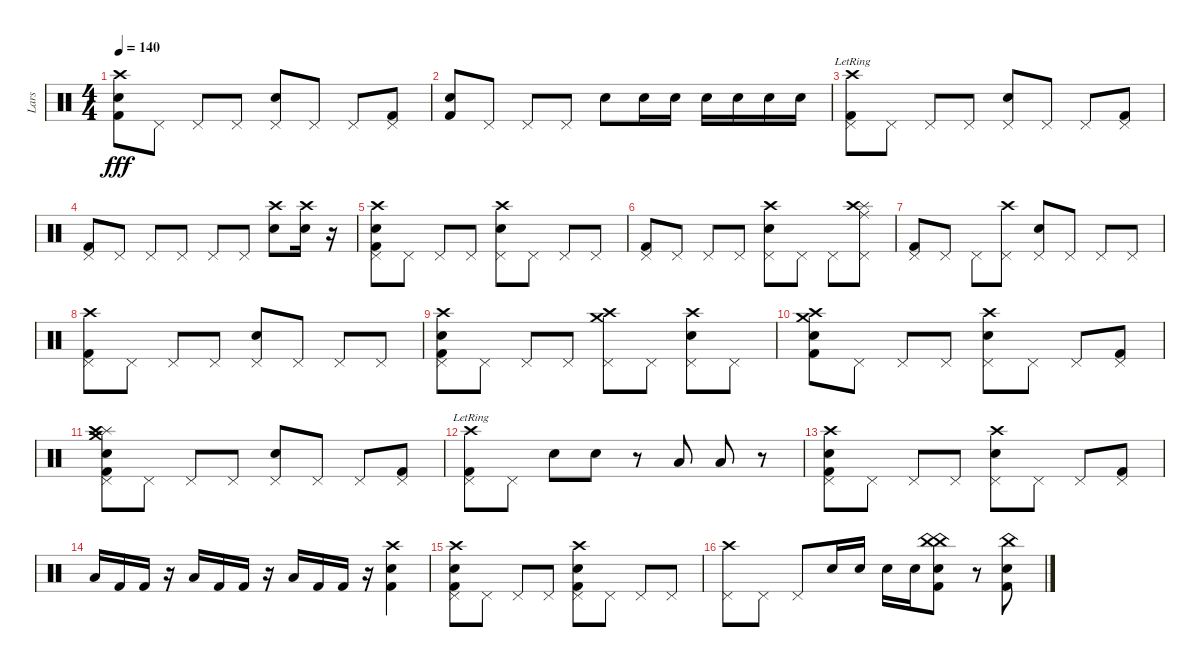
\track ("Lars" "Lars") {instrument percussion}
\staff {score}
\articulation defaults
\ts (4 4)
\tempo 140
\clef neutral
\ks c
("Crash high (hit)" "Snare (hit) 2" "Kick (hit) 2").8{dy fff} "Pedal Hi-Hat (hit)".8 "Pedal Hi-Hat (hit)".8 "Pedal Hi-Hat (hit)".8 ("Pedal Hi-Hat (hit)" "Snare (hit) 2").8 "Pedal Hi-Hat (hit)".8 "Pedal Hi-Hat (hit)".8 ("Pedal Hi-Hat (hit)" "Kick (hit) 2").8 |
("Snare (hit) 2" "Kick (hit) 2").8 "Pedal Hi-Hat (hit)".8 "Pedal Hi-Hat (hit)".8 "Pedal Hi-Hat (hit)".8 "Snare (hit) 2".8 "Snare (hit) 2".16 "Snare (hit) 2".16 "Snare (hit) 2".16 "Snare (hit) 2".16 "Snare (hit) 2".16 "Snare (hit) 2".16 |
("Crash high (hit)"{lr} "Pedal Hi-Hat (hit)" "Kick (hit) 2").8 "Pedal Hi-Hat (hit)".8 "Pedal Hi-Hat (hit)".8 "Pedal Hi-Hat (hit)".8 ("Pedal Hi-Hat (hit)" "Snare (hit) 2").8 "Pedal Hi-Hat (hit)".8 "Pedal Hi-Hat (hit)".8 ("Pedal Hi-Hat (hit)" "Kick (hit) 2").8 |
("Pedal Hi-Hat (hit)" "Kick (hit) 2").8 "Pedal Hi-Hat (hit)".8 "Pedal Hi-Hat (hit)".8 "Pedal Hi-Hat (hit)".8 "Pedal Hi-Hat (hit)".8 "Pedal Hi-Hat (hit)".8 ("Crash high (hit)" "Snare (hit) 2").8 ("Crash high (hit)" "Snare (hit) 2").16 r.16 |
("Kick (hit) 2" "Crash high (hit)" "Pedal Hi-Hat (hit)" "Snare (hit) 2").8 "Pedal Hi-Hat (hit)".8 "Pedal Hi-Hat (hit)".8 "Pedal Hi-Hat (hit)".8 ("Crash high (hit)" "Pedal Hi-Hat (hit)" "Snare (hit) 2").8 "Pedal Hi-Hat (hit)".8 "Pedal Hi-Hat (hit)".8 "Pedal Hi-Hat (hit)".8 |
("Pedal Hi-Hat (hit)" "Kick (hit) 2").8 "Pedal Hi-Hat (hit)".8 "Pedal Hi-Hat (hit)".8 "Pedal Hi-Hat (hit)".8 ("Crash high (hit)" "Pedal Hi-Hat (hit)" "Snare (hit) 2").8 "Pedal Hi-Hat (hit)".8 "Pedal Hi-Hat (hit)".8 ("Splash (hit)" "Crash high (hit)" "Ride (middle)" "Pedal Hi-Hat (hit)").8 |
("Pedal Hi-Hat (hit)" "Kick (hit) 2").8 "Pedal Hi-Hat (hit)".8 "Pedal Hi-Hat (hit)".8 ("Crash high (hit)" "Pedal Hi-Hat (hit)").8 ("Pedal Hi-Hat (hit)" "Snare (hit) 2").8 "Pedal Hi-Hat (hit)".8 "Pedal Hi-Hat (hit)".8 "Pedal Hi-Hat (hit)".8 |
("Crash high (hit)" "Pedal Hi-Hat (hit)" "Kick (hit) 2").8 "Pedal Hi-Hat (hit)".8 "Pedal Hi-Hat (hit)".8 "Pedal Hi-Hat (hit)".8 ("Pedal Hi-Hat (hit)" "Snare (hit) 2").8 "Pedal Hi-Hat (hit)".8 "Pedal Hi-Hat (hit)".8 "Pedal Hi-Hat (hit)".8 |
("Crash high (hit)" "Pedal Hi-Hat (hit)" "Snare (hit) 2" "Kick (hit) 2").8 "Pedal Hi-Hat (hit)".8 "Pedal Hi-Hat (hit)".8 "Pedal Hi-Hat (hit)".8 ("Crash medium (hit)" "Crash high (hit)" "Pedal Hi-Hat (hit)").8 "Pedal Hi-Hat (hit)".8 ("Crash high (hit)" "Pedal Hi-Hat (hit)" "Snare (hit) 2").8 "Pedal Hi-Hat (hit)".8 |
("Crash medium (hit)" "Crash high (hit)" "Snare (hit) 2" "Kick (hit) 2").8 "Pedal Hi-Hat (hit)".8 "Pedal Hi-Hat (hit)".8 "Pedal Hi-Hat (hit)".8 ("Crash high (hit)" "Pedal Hi-Hat (hit)" "Snare (hit) 2").8 "Pedal Hi-Hat (hit)".8 "Pedal Hi-Hat (hit)".8 ("Pedal Hi-Hat (hit)" "Kick (hit) 2").8 |
("Crash medium (hit)" "Splash (hit)" "Pedal Hi-Hat (hit)" "Crash high (hit)" "Snare (hit) 2" "Kick (hit) 2").8 "Pedal Hi-Hat (hit)".8 "Pedal Hi-Hat (hit)".8 "Pedal Hi-Hat (hit)".8 ("Pedal Hi-Hat (hit)" "Snare (hit) 2").8 "Pedal Hi-Hat (hit)".8 "Pedal Hi-Hat (hit)".8 ("Pedal Hi-Hat (hit)" "Kick (hit) 2").8 |
("Crash high (hit)"{lr} "Pedal Hi-Hat (hit)" "Kick (hit) 2").8 "Pedal Hi-Hat (hit)".8 "Snare (hit) 2".8 "Snare (hit) 2".8 r.8 "Low Floor Tom (hit)".8 "Low Floor Tom (hit)".8 r.8 |
("Crash high (hit)" "Pedal Hi-Hat (hit)" "Snare (hit) 2" "Kick (hit) 2").8 "Pedal Hi-Hat (hit)".8 "Pedal Hi-Hat (hit)".8 "Pedal Hi-Hat (hit)".8 ("Crash high (hit)" "Pedal Hi-Hat (hit)" "Snare (hit) 2").8 "Pedal Hi-Hat (hit)".8 "Pedal Hi-Hat (hit)".8 ("Pedal Hi-Hat (hit)" "Kick (hit) 2").8 |
"Low Floor Tom (hit)".16 "Kick (hit) 2".16 "Kick (hit) 2".16 r.16 "Low Floor Tom (hit)".16 "Kick (hit) 2".16 "Kick (hit) 2".16 r.16 "Low Floor Tom (hit)".16 "Kick (hit) 2".16 "Kick (hit) 2".16 r.16 ("Crash high (hit)" "Snare (hit) 2" "Kick (hit) 2").4 |
("Pedal Hi-Hat (hit)" "Crash high (hit)" "Snare (hit) 2" "Kick (hit) 2").8 "Pedal Hi-Hat (hit)".8 "Pedal Hi-Hat (hit)".8 "Pedal Hi-Hat (hit)".8 ("Pedal Hi-Hat (hit)" "Crash high (hit)" "Snare (hit) 2" "Kick (hit) 2").8 "Pedal Hi-Hat (hit)".8 "Pedal Hi-Hat (hit)".8 "Pedal Hi-Hat (hit)".8 |
("Crash high (hit)" "Pedal Hi-Hat (hit)").8 "Pedal Hi-Hat (hit)".8 "Pedal Hi-Hat (hit)".8 "Snare (hit) 2".16 "Snare (hit) 2".16 "Snare (hit) 2".16 "Snare (hit) 2".16 ("China (hit)" "China (hit)" "Kick (hit) 2" "Snare (hit) 2").8 r.8 ("China (hit)" "Kick (hit) 2" "Snare (hit) 2").8
